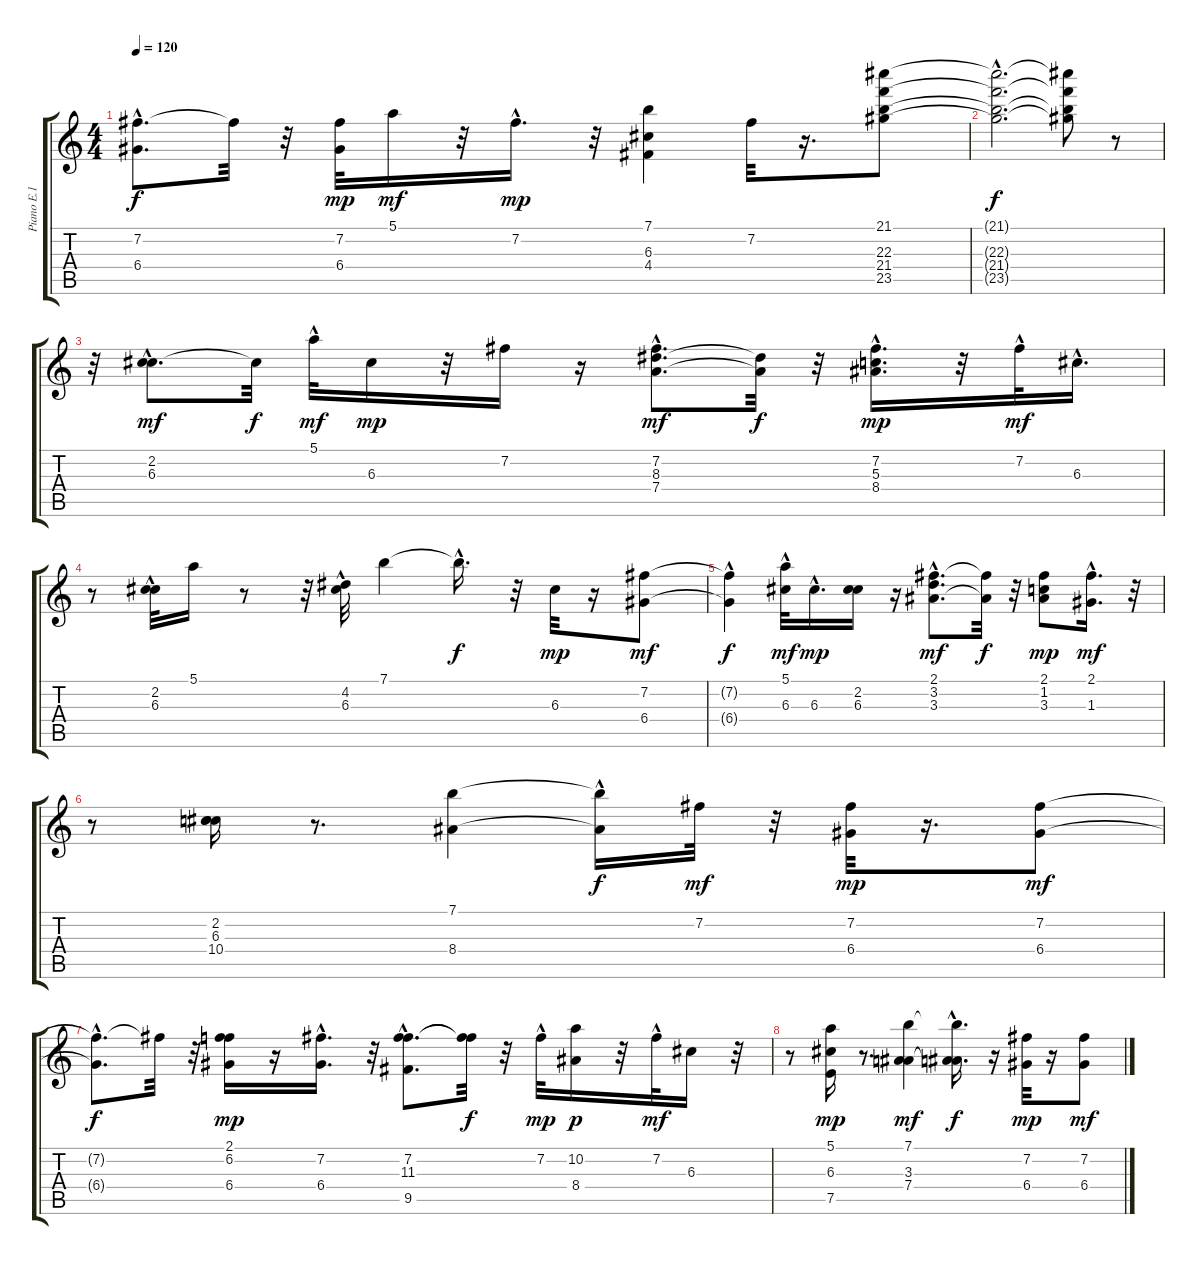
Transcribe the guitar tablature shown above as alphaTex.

\track ("Piano E.1 capa 2" "Piano E.1 ") {instrument acousticguitarnylon}
\staff {score tabs}
\tuning (E4 B3 G3 D3 A2 E2) {hide}
\ts (4 4)
\tempo 120
\clef g2
\ks c
(7.2{hac t} 6.4{hac t}).8{d dy f} 7.2{t}.32 r.32 (7.2 6.4).32{dy mp} 5.1.16{dy mf} r.32 7.2{hac}.16{d dy mp} r.32 (7.1 6.3 4.4).4 7.2.32 r.16{d} (21.1 22.3 21.4 23.5).8 |
(21.1{hac t} 22.3{hac t} 21.4{hac t} 23.5{hac t}).2{d dy f} (21.1{t} 22.3{t} 21.4{t} 23.5{t}).8 r.8 |
r.32 (2.2{hac} 6.3{hac}).8{d dy mf} 6.3{t}.32{dy f} 5.1{hac}.32{dy mf} 6.3.16{dy mp} r.32 7.2.16 r.16 (7.2{hac} 8.3{hac} 7.4{hac}).8{d dy mf} (8.3{t} 7.4{t}).32{dy f} r.32 (7.2{hac} 5.3{hac} 8.4).16{d dy mp} r.32 7.2{hac}.32{dy mf} 6.3{hac}.16{d} |
r.8 (2.2 6.3{hac}).32 5.1.16 r.8 r.32 (4.2 6.3{hac}).32 7.1.4 7.1{hac t}.16{d dy f} r.32 6.3.32{dy mp} r.16 (7.2 6.4).8{dy mf} |
(7.2{hac t} 6.4{t}).4{dy f} (5.1{hac} 6.3).32{dy mf} 6.3{hac}.16{d dy mp} (2.2 6.3).16 r.16 (2.1{hac} 3.2{hac} 3.3{hac}).8{d dy mf} (2.1{t} 3.3{t}).32{dy f} r.32 (2.1 1.2 3.3).8{dy mp} (2.1{hac} 1.3).16{d dy mf} r.32 |
r.8 (2.2 6.3 10.4).16 r.8{d} (7.1 8.4).4 (7.1{hac t} 8.4{t}).16{dy f} 7.2.32{dy mf} r.32 (7.2 6.4).32{dy mp} r.16{d} (7.2 6.4).8{dy mf} |
(7.2{hac t} 6.4{hac t}).8{d dy f} 7.2{t}.32 r.32 (2.1 6.2 6.4).16{dy mp} r.16 (7.2{hac} 6.4).16{d} r.32 (7.2{hac} 11.3{hac} 9.5{hac}).8{d} (7.2{t} 11.3{t}).32{dy f} r.32 7.2{hac}.32{dy mp} (10.2 8.4).16{dy p} r.32 7.2{hac}.32{dy mf} 6.3.16 r.32 |
r.8 (5.1 6.3 7.5).16{dy mp} r.8{d} (7.1 3.3 7.4).4{dy mf} (7.1{hac t} 3.3{t} 7.4{hac t}).16{d dy f} r.16 (7.2 6.4).32{dy mp} r.16 (7.2 6.4).8{dy mf}
